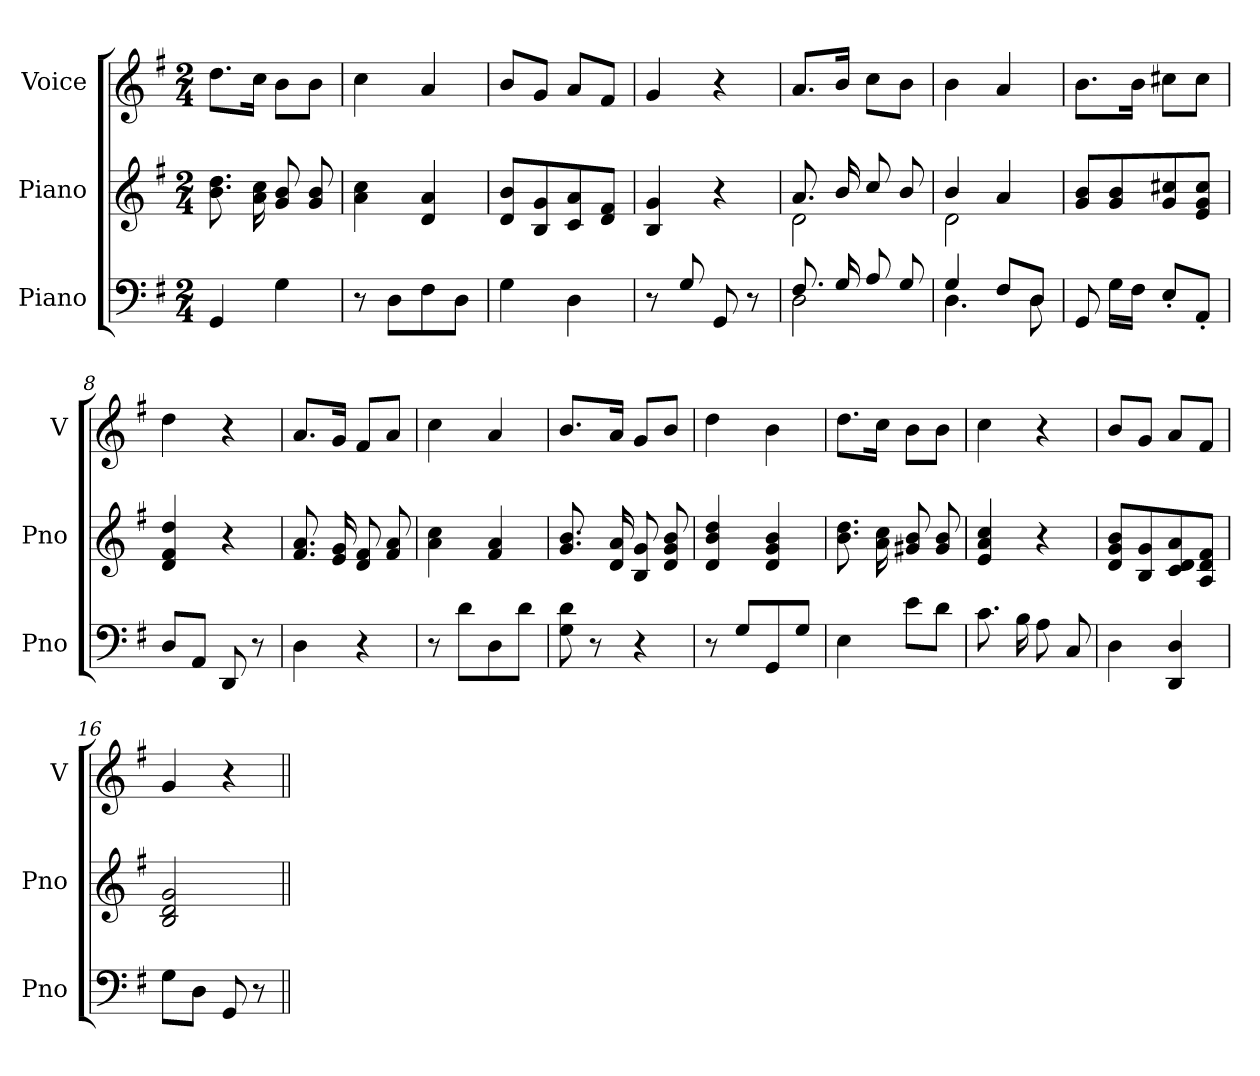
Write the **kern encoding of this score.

**kern	**kern	**kern
*part3	*part2	*part1
*staff3	*staff2	*staff1
*I"Piano	*I"Piano	*I"Voice
*I'Pno	*I'Pno	*I'V
*clefF4	*clefG2	*clefG2
*k[f#]	*k[f#]	*k[f#]
*M2/4	*M2/4	*M2/4
*MM92	*MM92	*MM92
=1	=1	=1
4GG/	8.b\ 8.dd\	8.dd\L
.	16a\ 16cc\	16cc\Jk
4G\	8g/ 8b/	8b\L
.	8g/ 8b/	8b\J
=2	=2	=2
8r	4a\ 4cc\	4cc\
8D\L	.	.
8F#\	4d/ 4a/	4a/
8D\J	.	.
=3	=3	=3
4G\	8d/ 8b/L	8b/L
.	8B/ 8g/	8g/J
4D\	8c/ 8a/	8a/L
.	8d/ 8f#/J	8f#/J
=4	=4	=4
8r	4B/ 4g/	4g/
8G/	.	.
8GG/	4r	4r
8r	.	.
=5	=5	=5
*^	*^	*
8.F#/	2D\	8.a/	2d\	8.a/L
16G/	.	16b/	.	16b/Jk
8A/	.	8cc/	.	8cc\L
8G/	.	8b/	.	8b\J
=6	=6	=6	=6	=6
4G/	4.D\	4b/	2d\	4b\
8F#/L	.	4a/	.	4a/
8D/J	8D\	.	.	.
*v	*v	*	*	*
*	*v	*v	*
=7	=7	=7
8GG/	8g/ 8b/L	8.b\L
16G\LL	8g/ 8b/	.
16F#\JJ	.	16b\Jk
8E'/L	8g/ 8cc#X/	8cc#X\L
8AA'/J	8e/ 8g/ 8cc#/J	8cc#\J
!!LO:LB:g=z
=8	=8	=8
8D/L	4d/ 4f#/ 4dd/	4dd\
8AA/J	.	.
8DD/	4r	4r
8r	.	.
=9	=9	=9
4D\	8.f#/ 8.a/	8.a/L
.	16e/ 16g/	16g/Jk
4r	8d/ 8f#/	8f#/L
.	8f#/ 8a/	8a/J
=10	=10	=10
8r	4a\ 4cc\	4cc\
8d\L	.	.
8D\	4f#/ 4a/	4a/
8d\J	.	.
=11	=11	=11
8G\ 8d\	8.g/ 8.b/	8.b/L
8r	.	.
.	16d/ 16a/	16a/Jk
4r	8B/ 8g/	8g/L
.	8d/ 8g/ 8b/	8b/J
=12	=12	=12
8r	4d/ 4b/ 4dd/	4dd\
8G/L	.	.
8GG/	4d/ 4g/ 4b/	4b\
8G/J	.	.
=13	=13	=13
4E\	8.b\ 8.dd\	8.dd\L
.	16a\ 16cc\	16cc\Jk
8e\L	8g#X/ 8b/	8b\L
8d\J	8g#/ 8b/	8b\J
=14	=14	=14
8.c\	4e/ 4a/ 4cc/	4cc\
16B\	.	.
8A\	4r	4r
8C/	.	.
!!LO:LB:g=z
=15	=15	=15
4D\	8d/ 8g/ 8b/L	8b/L
.	8B/ 8g/	8g/J
4DD/ 4D/	8c/ 8d/ 8a/	8a/L
.	8A/ 8d/ 8f#/J	8f#/J
=16	=16	=16
8G\L	2B/ 2d/ 2g/	4g/
8D\J	.	.
8GG/	.	4r
8r	.	.
=||	=||	=||
*-	*-	*-
